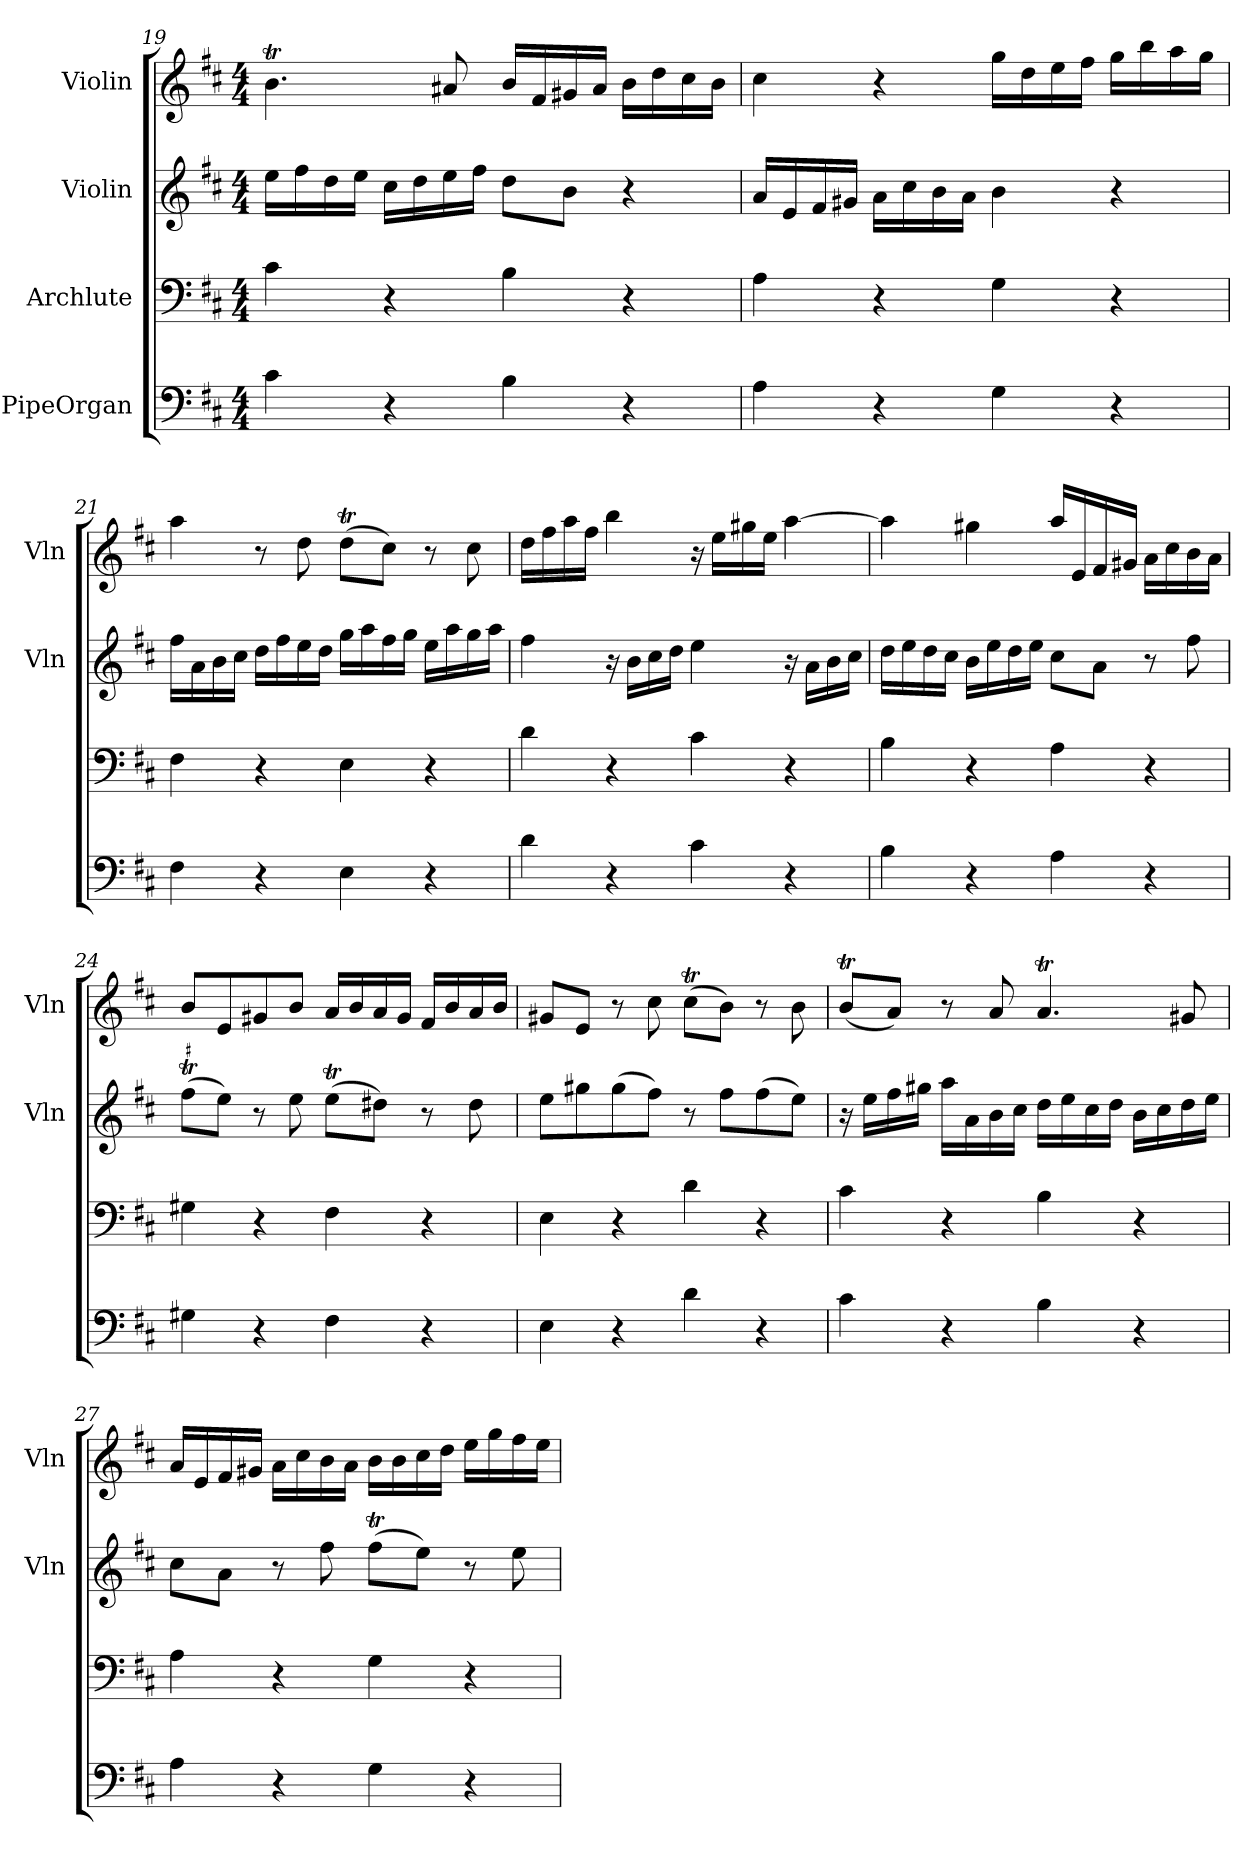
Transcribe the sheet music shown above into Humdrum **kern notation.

**kern	**kern	**kern	**kern
*part4	*part3	*part2	*part1
*staff4	*staff3	*staff2	*staff1
*I"PipeOrgan	*I"Archlute	*I"Violin	*I"Violin
*	*	*I'Vln	*I'Vln
*clefF4	*clefF4	*clefG2	*clefG2
*k[f#c#]	*k[f#c#]	*k[f#c#]	*k[f#c#]
*D:	*D:	*D:	*D:
*M4/4	*M4/4	*M4/4	*M4/4
=19	=19	=19	=19
4c#\	4c#\	16ee\LL	4.bT\
.	.	16ff#\	.
.	.	16dd\	.
.	.	16ee\JJ	.
4r	4r	16cc#\LL	.
.	.	16dd\	.
.	.	16ee\	8a#X/
.	.	16ff#\JJ	.
4B\	4B\	8dd\L	16b/LL
.	.	.	16f#/
.	.	8b\J	16g#X/
.	.	.	16a#/JJ
4r	4r	4r	16b\LL
.	.	.	16dd\
.	.	.	16cc#\
.	.	.	16b\JJ
=20	=20	=20	=20
4A\	4A\	16a/LL	4cc#\
.	.	16e/	.
.	.	16f#/	.
.	.	16g#X/JJ	.
4r	4r	16a\LL	4r
.	.	16cc#\	.
.	.	16b\	.
.	.	16a\JJ	.
4G\	4G\	4b\	16gg\LL
.	.	.	16dd\
.	.	.	16ee\
.	.	.	16ff#\JJ
4r	4r	4r	16gg\LL
.	.	.	16bb\
.	.	.	16aa\
.	.	.	16gg\JJ
=21	=21	=21	=21
4F#\	4F#\	16ff#\LL	4aa\
.	.	16a\	.
.	.	16b\	.
.	.	16cc#\JJ	.
4r	4r	16dd\LL	8r
.	.	16ff#\	.
.	.	16ee\	8dd\
.	.	16dd\JJ	.
4E\	4E\	16gg\LL	(8ddT\L
.	.	16aa\	.
.	.	16ff#\	8cc#\J)
.	.	16gg\JJ	.
4r	4r	16ee\LL	8r
.	.	16aa\	.
.	.	16gg\	8cc#\
.	.	16aa\JJ	.
=22	=22	=22	=22
4d\	4d\	4ff#\	16dd\LL
.	.	.	16ff#\
.	.	.	16aa\
.	.	.	16ff#\JJ
4r	4r	16r	4bb\
.	.	16b\LL	.
.	.	16cc#\	.
.	.	16dd\JJ	.
4c#\	4c#\	4ee\	16r
.	.	.	16ee\LL
.	.	.	16gg#X\
.	.	.	16ee\JJ
4r	4r	16r	[4aa\
.	.	16a\LL	.
.	.	16b\	.
.	.	16cc#\JJ	.
=23	=23	=23	=23
4B\	4B\	16dd\LL	4aa\]
.	.	16ee\	.
.	.	16dd\	.
.	.	16cc#\JJ	.
4r	4r	16b\LL	4gg#X\
.	.	16ee\	.
.	.	16dd\	.
.	.	16ee\JJ	.
4A\	4A\	8cc#\L	16aa/LL
.	.	.	16e/
.	.	8a\J	16f#/
.	.	.	16g#X/JJ
4r	4r	8r	16a\LL
.	.	.	16cc#\
.	.	8ff#\	16b\
.	.	.	16a\JJ
=24	=24	=24	=24
!	!	!LO:TR:acc=#	!
4G#X\	4G#X\	(8ff#T\L	8b/L
.	.	8ee\J)	8e/
4r	4r	8r	8g#X/
.	.	8ee\	8b/J
4F#\	4F#\	(8eeT\L	16a/LL
.	.	.	16b/
.	.	8dd#X\J)	16a/
.	.	.	16g#/JJ
4r	4r	8r	16f#/LL
.	.	.	16b/
.	.	8dd#\	16a/
.	.	.	16b/JJ
=25	=25	=25	=25
4E\	4E\	8ee\L	8g#X/L
.	.	8gg#X\	8e/J
4r	4r	(8gg#\	8r
.	.	8ff#\J)	8cc#\
4d\	4d\	8r	(8cc#t\L
.	.	8ff#\L	8b\J)
4r	4r	(8ff#\	8r
.	.	8ee\J)	8b\
=26	=26	=26	=26
4c#\	4c#\	16r	(8bT/L
.	.	16ee\LL	.
.	.	16ff#\	8a/J)
.	.	16gg#X\JJ	.
4r	4r	16aa\LL	8r
.	.	16a\	.
.	.	16b\	8a/
.	.	16cc#\JJ	.
4B\	4B\	16dd\LL	4.aT/
.	.	16ee\	.
.	.	16cc#\	.
.	.	16dd\JJ	.
4r	4r	16b\LL	.
.	.	16cc#\	.
.	.	16dd\	8g#X/
.	.	16ee\JJ	.
=27	=27	=27	=27
4A\	4A\	8cc#\L	16a/LL
.	.	.	16e/
.	.	8a\J	16f#/
.	.	.	16g#X/JJ
4r	4r	8r	16a\LL
.	.	.	16cc#\
.	.	8ff#\	16b\
.	.	.	16a\JJ
4G\	4G\	(8ff#t\L	16b\LL
.	.	.	16b\
.	.	8ee\J)	16cc#\
.	.	.	16dd\JJ
4r	4r	8r	16ee\LL
.	.	.	16gg\
.	.	8ee\	16ff#\
.	.	.	16ee\JJ
=	=	=	=
*-	*-	*-	*-
